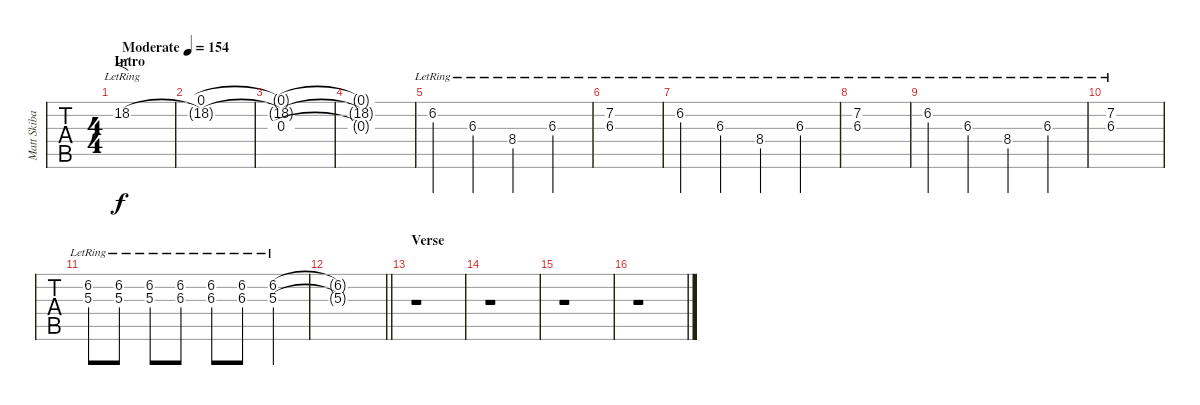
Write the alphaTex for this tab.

\track ("Matt Skiba - Guitar One" "Matt Skiba") {instrument distortionguitar}
\staff {tabs}
\tuning (E4 B3 G3 D3 A2 E2) {hide}
\ts (4 4)
\section ("" "Intro")
\tempo (154 "Moderate")
\clef g2
\ks db
18.2{lr}.1{f dy f instrument distortionguitar} |
(0.1 18.2{t}).1 |
(0.1{t} 18.2{t} 0.3).1 |
(0.1{t} 18.2{t} 0.3{t}).1 |
6.2{lr}.4{balance 12} 6.3{lr}.4 8.4{lr}.4 6.3{lr}.4 |
(7.2{lr} 6.3).1 |
6.2{lr}.4 6.3{lr}.4 8.4{lr}.4 6.3{lr}.4 |
(7.2{lr} 6.3).1 |
6.2{lr}.4 6.3{lr}.4 8.4{lr}.4 6.3{lr}.4 |
(7.2{lr} 6.3).1 |
(6.2{lr} 5.3{lr}).8 (6.2{lr} 5.3{lr}).8 (6.2{lr} 5.3{lr}).8 (6.2{lr} 6.3{lr}).8 (6.2{lr} 6.3{lr}).8 (6.2{lr} 6.3{lr}).8 (6.2{lr} 5.3{lr}).4 |
\barLineRight lightlight
(6.2{t} 5.3{t}).1 |
\section ("" "Verse")
r.1 |
r.1 |
r.1 |
r.1
